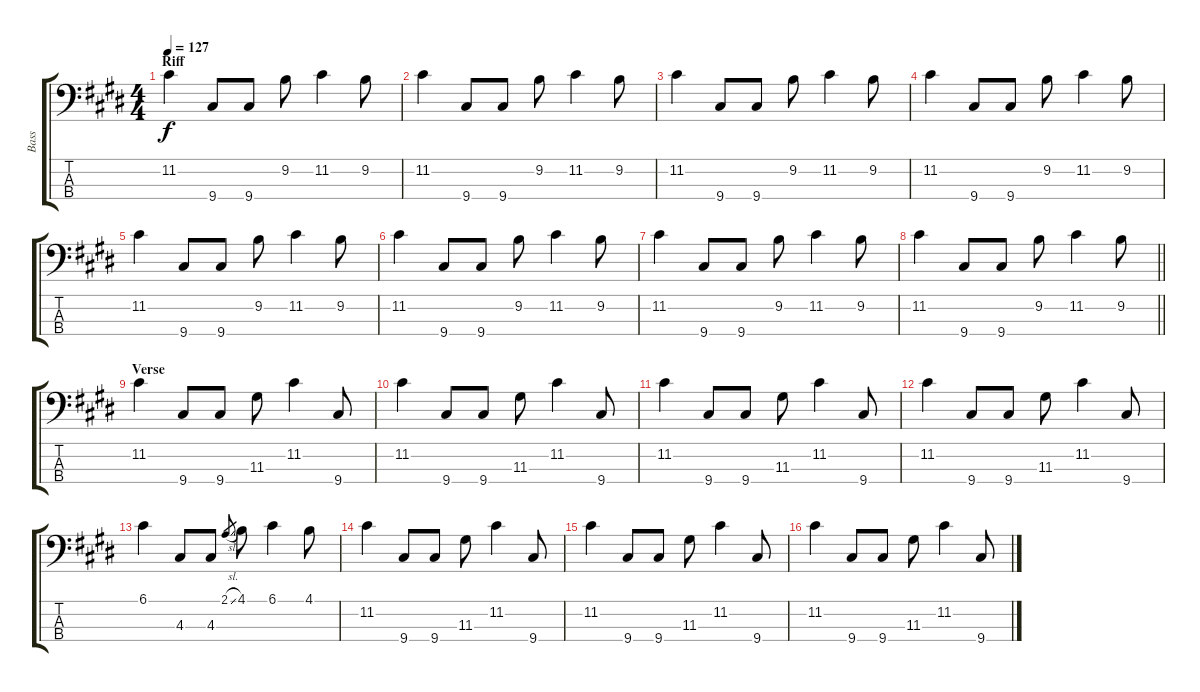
\track ("Bass" "Bass") {instrument electricbassfinger}
\staff {score tabs}
\tuning (G2 D2 A1 E1) {hide}
\ts (4 4)
\section ("" "Riff")
\tempo 127
\clef f4
\ks e
11.2.4{dy f} 9.4.8 9.4.8 9.2.8 11.2.4 9.2.8 |
11.2.4 9.4.8 9.4.8 9.2.8 11.2.4 9.2.8 |
11.2.4 9.4.8 9.4.8 9.2.8 11.2.4 9.2.8 |
11.2.4 9.4.8 9.4.8 9.2.8 11.2.4 9.2.8 |
11.2.4 9.4.8 9.4.8 9.2.8 11.2.4 9.2.8 |
11.2.4 9.4.8 9.4.8 9.2.8 11.2.4 9.2.8 |
11.2.4 9.4.8 9.4.8 9.2.8 11.2.4 9.2.8 |
\barLineRight lightlight
11.2.4 9.4.8 9.4.8 9.2.8 11.2.4 9.2.8 |
\section ("" "Verse")
11.2.4 9.4.8 9.4.8 11.3.8 11.2.4 9.4.8 |
11.2.4 9.4.8 9.4.8 11.3.8 11.2.4 9.4.8 |
11.2.4 9.4.8 9.4.8 11.3.8 11.2.4 9.4.8 |
11.2.4 9.4.8 9.4.8 11.3.8 11.2.4 9.4.8 |
6.1.4 4.3.8 4.3.8 2.1{sl}.8{gr} 4.1.8 6.1.4 4.1.8 |
11.2.4 9.4.8 9.4.8 11.3.8 11.2.4 9.4.8 |
11.2.4 9.4.8 9.4.8 11.3.8 11.2.4 9.4.8 |
11.2.4 9.4.8 9.4.8 11.3.8 11.2.4 9.4.8
